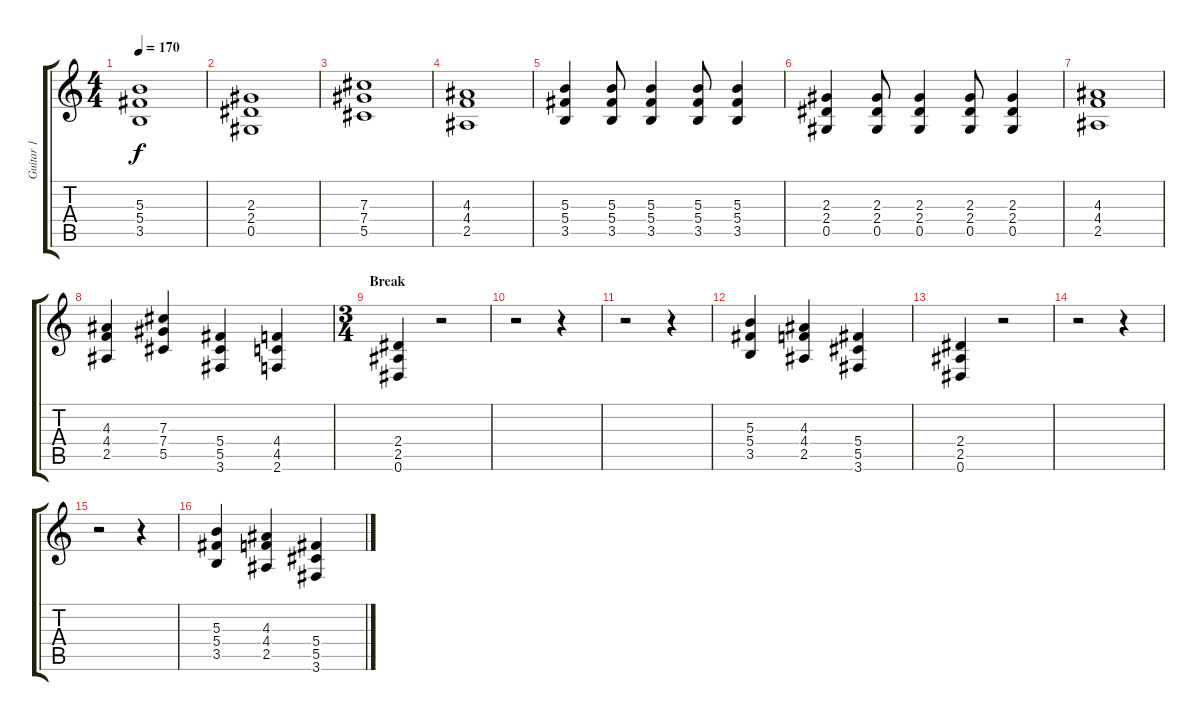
\track ("Guitar 1" "Guitar 1") {instrument overdrivenguitar}
\staff {score tabs}
\tuning (Eb4 Bb3 Gb3 Db3 Ab2 Eb2) {hide}
\ts (4 4)
\tempo 170
\clef g2
\ks c
(5.3 5.4 3.5).1{dy f} |
(2.3 2.4 0.5).1 |
(7.3 7.4 5.5).1 |
(4.3 4.4 2.5).1 |
(5.3 5.4 3.5).4 (5.3 5.4 3.5).8 (5.3 5.4 3.5).4 (5.3 5.4 3.5).8 (5.3 5.4 3.5).4 |
(2.3 2.4 0.5).4 (2.3 2.4 0.5).8 (2.3 2.4 0.5).4 (2.3 2.4 0.5).8 (2.3 2.4 0.5).4 |
(4.3 4.4 2.5).1 |
(4.3 4.4 2.5).4 (7.3 7.4 5.5).4 (5.4 5.5 3.6).4 (4.4 4.5 2.6).4 |
\ts (3 4)
\section ("" "Break")
(2.4 2.5 0.6).4 r.2 |
r.2 r.4 |
r.2 r.4 |
(5.3 5.4 3.5).4 (4.3 4.4 2.5).4 (5.4 5.5 3.6).4 |
(2.4 2.5 0.6).4 r.2 |
r.2 r.4 |
r.2 r.4 |
(5.3 5.4 3.5).4 (4.3 4.4 2.5).4 (5.4 5.5 3.6).4
